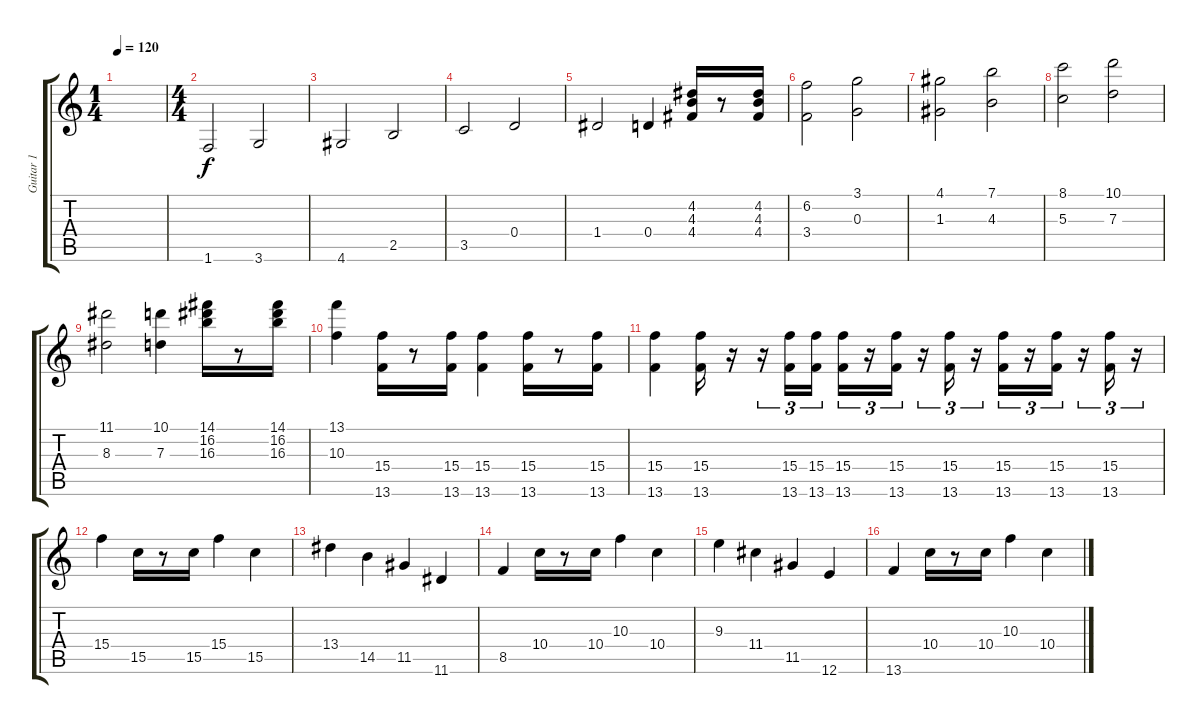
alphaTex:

\track ("Guitar 1" "Guitar 1") {instrument distortionguitar}
\staff {score tabs}
\tuning (E4 B3 G3 D3 A2 E2) {hide}
\ts (1 4)
\tempo 120
\clef g2
\ks c
|
\ts (4 4)
1.6.2 3.6.2 |
4.6.2 2.5.2 |
3.5.2 0.4.2 |
1.4.2 0.4.4 (4.2 4.3 4.4).16 r.8 (4.2 4.3 4.4).16 |
(6.2 3.4).2 (3.1 0.3).2 |
(4.1 1.3).2 (7.1 4.3).2 |
(8.1 5.3).2 (10.1 7.3).2 |
(11.1 8.3).2 (10.1 7.3).4 (14.1 16.2 16.3).16 r.8 (14.1 16.2 16.3).16 |
(13.1 10.3).4 (15.4 13.6).16 r.8 (15.4 13.6).16 (15.4 13.6).4 (15.4 13.6).16 r.8 (15.4 13.6).16 |
(15.4 13.6).4 (15.4 13.6).16 r.16 r.16{tu (3 2)} (15.4 13.6).16{tu (3 2)} (15.4 13.6).16{tu (3 2)} (15.4 13.6).16{tu (3 2)} r.16{tu (3 2)} (15.4 13.6).16{tu (3 2)} r.16{tu (3 2)} (15.4 13.6).16{tu (3 2)} r.16{tu (3 2)} (15.4 13.6).16{tu (3 2)} r.16{tu (3 2)} (15.4 13.6).16{tu (3 2)} r.16{tu (3 2)} (15.4 13.6).16{tu (3 2)} r.16{tu (3 2)} |
15.4.4 15.5.16 r.8 15.5.16 15.4.4 15.5.4 |
13.4.4 14.5.4 11.5.4 11.6.4 |
8.5.4 10.4.16 r.8 10.4.16 10.3.4 10.4.4 |
9.3.4 11.4.4 11.5.4 12.6.4 |
13.6.4 10.4.16 r.8 10.4.16 10.3.4 10.4.4
